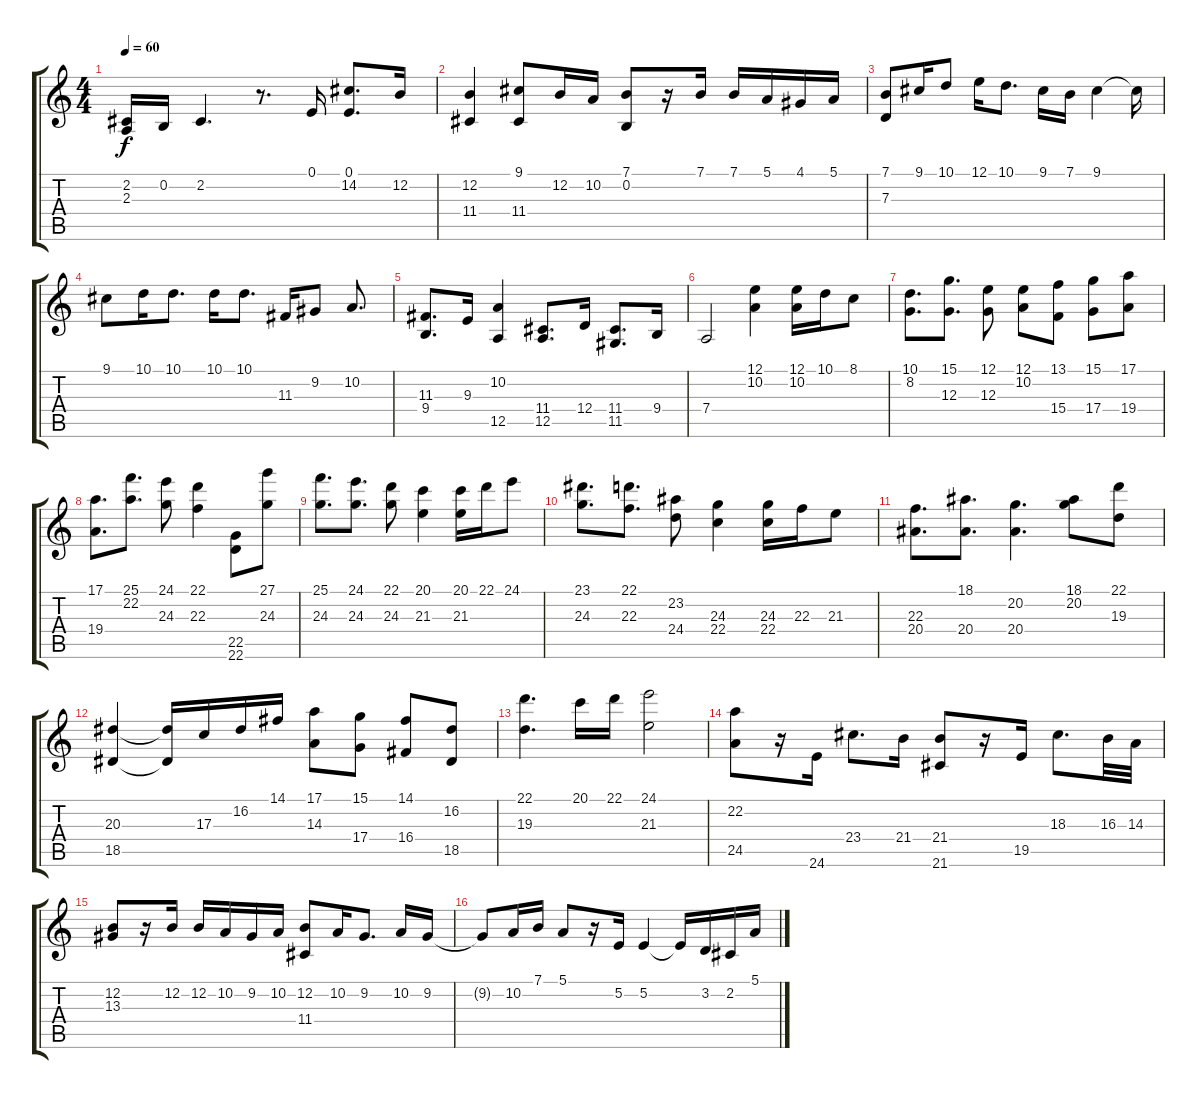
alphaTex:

\track "" {instrument brightacousticpiano}
\staff {score tabs}
\tuning (E4 B3 G3 D3 A2 E2) {hide}
\ts (4 4)
\tempo 60
\clef g2
\ks c
(2.2 2.3).16{dy f} 0.2.16 2.2.4{d} r.8{d} 0.1.16 (0.1 14.2).8{d} 12.2.16 |
(12.2 11.4).4 (9.1 11.4).8 12.2.16 10.2.16 (7.1 0.2).8 r.16 7.1.16 7.1.16 5.1.16 4.1.16 5.1.16 |
(7.1 7.3).8 9.1.16 10.1.8 12.1.16 10.1.8{d} 9.1.16 7.1.16 9.1.4 9.1{t}.16 |
9.1.8 10.1.16 10.1.8{d} 10.1.16 10.1.8{d} 11.3.16 9.2.8 10.2.8{d} |
(11.3 9.4).8{d} 9.3.16 (10.2 12.5).4 (11.4 12.5).8{d} 12.4.16 (11.4 11.5).8{d} 9.4.16 |
7.4.2 (12.1 10.2).4 (12.1 10.2).16 10.1.16 8.1.8 |
(10.1 8.2).8{d} (15.1 12.3).8{d} (12.1 12.3).8 (12.1 10.2).8 (13.1 15.4).8 (15.1 17.4).8 (17.1 19.4).8 |
(17.1 19.4).8{d} (25.1 22.2).8{d} (24.1 24.3).8 (22.1 22.3).4 (22.5 22.6).8 (27.1 24.3).8 |
(25.1 24.3).8{d} (24.1 24.3).8{d} (22.1 24.3).8 (20.1 21.3).4 (20.1 21.3).16 22.1.16 24.1.8 |
(23.1 24.3).8{d} (22.1 22.3).8{d} (23.2 24.4).8 (24.3 22.4).4 (24.3 22.4).16 22.3.16 21.3.8 |
(22.3 20.4).8{d} (18.1 20.4).8{d} (20.2 20.4).4{d} (18.1 20.2).8 (22.1 19.3).8 |
(20.3 18.5).4 (20.3{t} 18.5{t}).16 17.3.16 16.2.16 14.1.16 (17.1 14.3).8 (15.1 17.4).8 (14.1 16.4).8 (16.2 18.5).8 |
(22.1 19.3).4{d} 20.1.16 22.1.16 (24.1 21.3).2 |
(22.2 24.5).8 r.16 24.6.16 23.4.8{d} 21.4.16 (21.4 21.6).8 r.16 19.5.16 18.3.8{d} 16.3.32 14.3.32 |
(12.2 13.3).8 r.16 12.2.16 12.2.16 10.2.16 9.2.16 10.2.16 (12.2 11.4).8 10.2.16 9.2.8{d} 10.2.16 9.2.16 |
9.2{t}.8 10.2.16 7.1.16 5.1.8 r.16 5.2.16 5.2.4 5.2{t}.16 3.2.16 2.2.16 5.1.16
